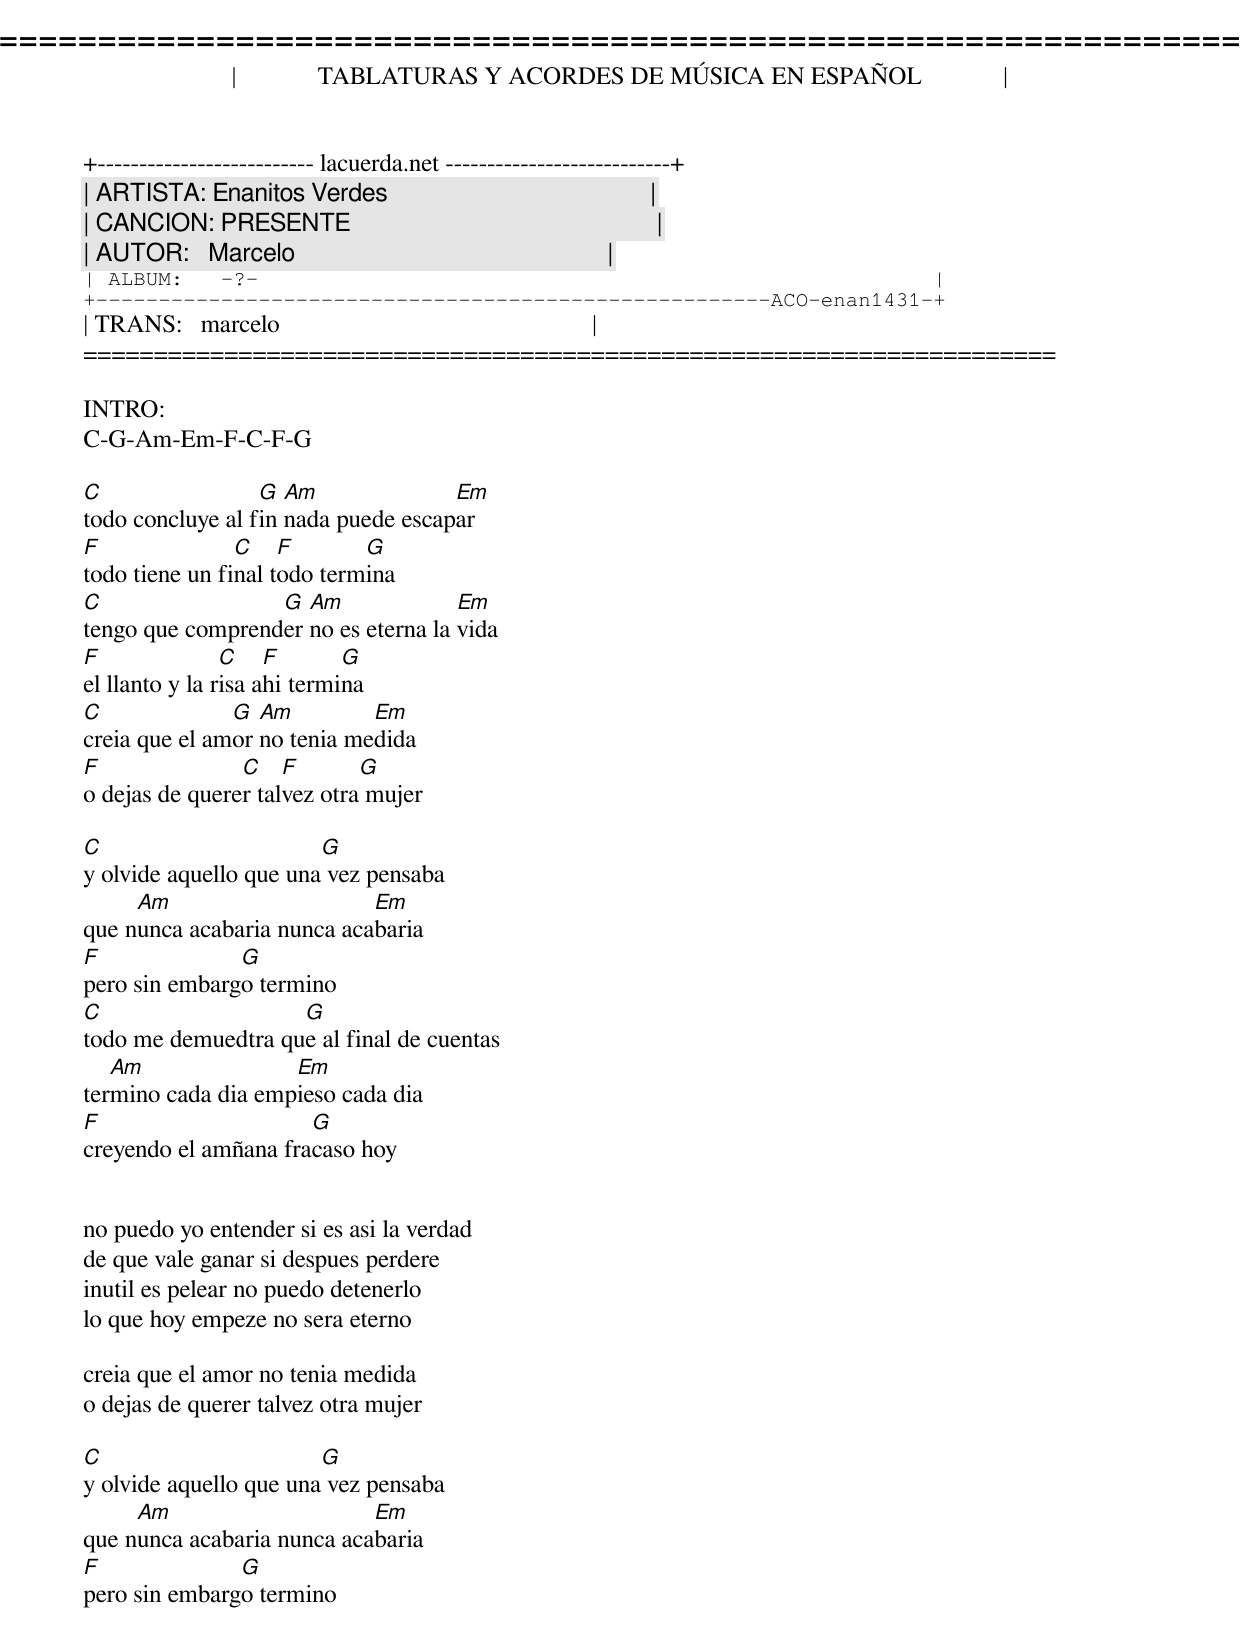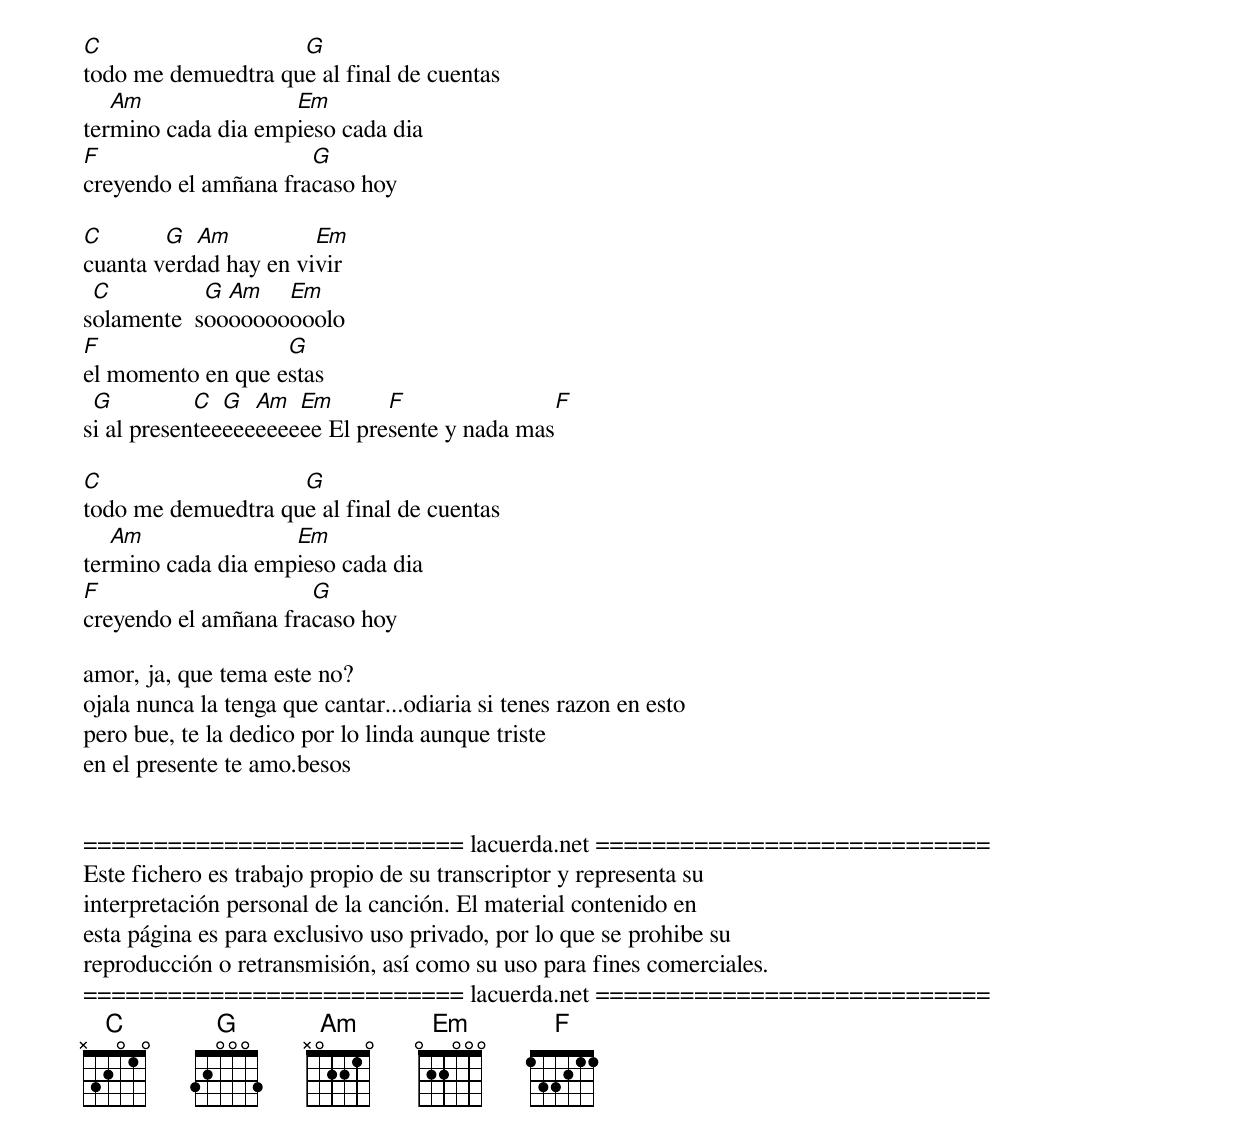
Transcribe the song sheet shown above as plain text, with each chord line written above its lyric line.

=====================================================================
|             TABLATURAS Y ACORDES DE MÚSICA EN ESPAÑOL             |
+-------------------------- lacuerda.net ---------------------------+
| ARTISTA: Enanitos Verdes                                          |
| CANCION: PRESENTE                                                 |
| AUTOR:   Marcelo                                                  |
| ALBUM:   -?-                                                      |
+------------------------------------------------------ACO-enan1431-+
| TRANS:   marcelo                                                  |
=====================================================================

INTRO:
C-G-Am-Em-F-C-F-G

C                 G  Am              Em
todo concluye al fin nada puede escapar
F               C    F       G
todo tiene un final todo termina
C                 G  Am              Em
tengo que comprender no es eterna la vida
F               C    F       G
el llanto y la risa ahi termina
C              G  Am         Em
creia que el amor no tenia medida
F               C    F       G
o dejas de querer talvez otra mujer

C                       G
y olvide aquello que una vez pensaba
     Am                     Em
que nunca acabaria nunca acabaria
F              G
pero sin embargo termino
C                   G
todo me demuedtra que al final de cuentas
   Am               Em
termino cada dia empieso cada dia
F                     G
creyendo el amñana fracaso hoy


no puedo yo entender si es asi la verdad
de que vale ganar si despues perdere
inutil es pelear no puedo detenerlo
lo que hoy empeze no sera eterno

creia que el amor no tenia medida
o dejas de querer talvez otra mujer

C                       G
y olvide aquello que una vez pensaba
     Am                     Em
que nunca acabaria nunca acabaria
F              G
pero sin embargo termino
C                   G
todo me demuedtra que al final de cuentas
   Am               Em
termino cada dia empieso cada dia
F                     G
creyendo el amñana fracaso hoy

C       G  Am          Em
cuanta verdad hay en vivir
 C          G Am   Em
solamente  soooooooooolo
F                  G
el momento en que estas
 G          C  G  Am  Em       F               F
si al presenteeeeeeeeeee El presente y nada mas

C                   G
todo me demuedtra que al final de cuentas
   Am               Em
termino cada dia empieso cada dia
F                     G
creyendo el amñana fracaso hoy

amor, ja, que tema este no?
ojala nunca la tenga que cantar...odiaria si tenes razon en esto
pero bue, te la dedico por lo linda aunque triste
en el presente te amo.besos


=========================== lacuerda.net ============================
Este fichero es trabajo propio de su transcriptor y representa su
interpretación personal de la canción. El material contenido en
esta página es para exclusivo uso privado, por lo que se prohibe su
reproducción o retransmisión, así como su uso para fines comerciales.
=========================== lacuerda.net ============================
